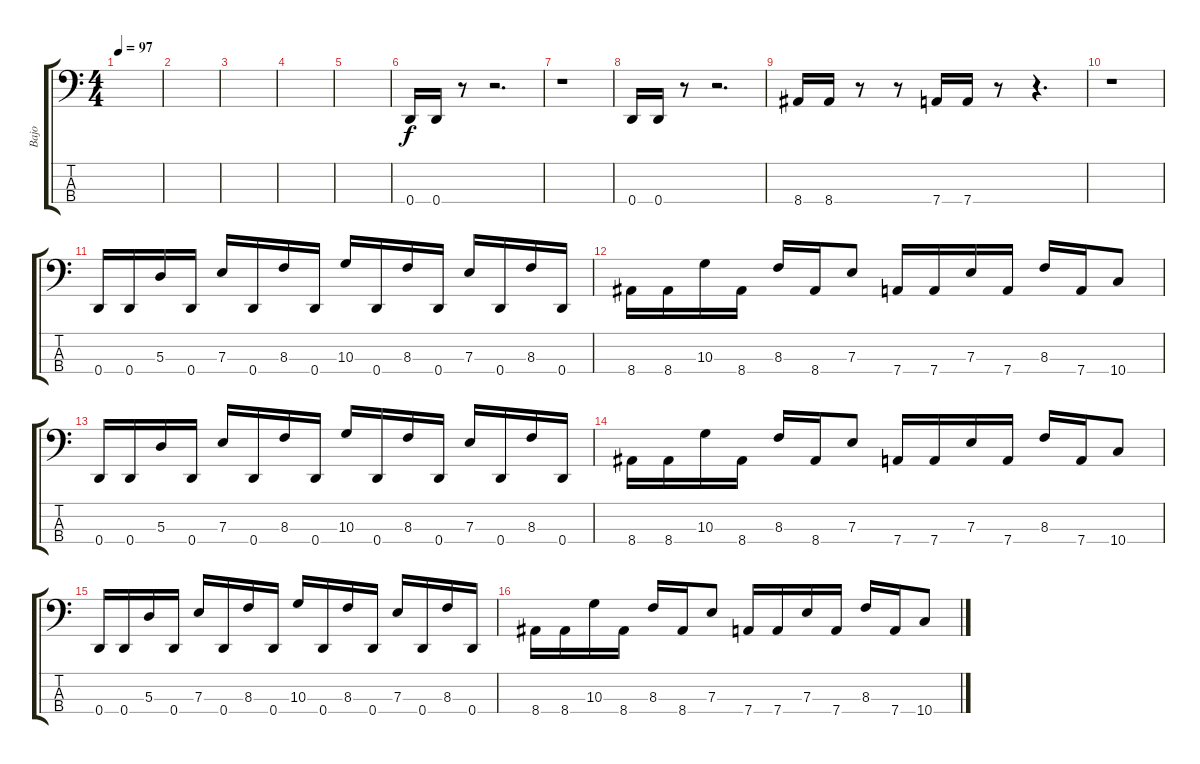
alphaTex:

\track ("Bajo" "Bajo") {instrument electricbasspick}
\staff {score tabs}
\tuning (G2 D2 A1 D1) {hide}
\ts (4 4)
\tempo 97
\clef f4
\ks c
|
|
|
|
|
0.4.16 0.4.16 r.8 r.2{d} |
r.1 |
0.4.16 0.4.16 r.8 r.2{d} |
8.4.16 8.4.16 r.8 r.8 7.4.16 7.4.16 r.8 r.4{d} |
r.1 |
0.4.16 0.4.16 5.3.16 0.4.16 7.3.16 0.4.16 8.3.16 0.4.16 10.3.16 0.4.16 8.3.16 0.4.16 7.3.16 0.4.16 8.3.16 0.4.16 |
8.4.16 8.4.16 10.3.16 8.4.16 8.3.16 8.4.16 7.3.8 7.4.16 7.4.16 7.3.16 7.4.16 8.3.16 7.4.16 10.4.8 |
0.4.16 0.4.16 5.3.16 0.4.16 7.3.16 0.4.16 8.3.16 0.4.16 10.3.16 0.4.16 8.3.16 0.4.16 7.3.16 0.4.16 8.3.16 0.4.16 |
8.4.16 8.4.16 10.3.16 8.4.16 8.3.16 8.4.16 7.3.8 7.4.16 7.4.16 7.3.16 7.4.16 8.3.16 7.4.16 10.4.8 |
0.4.16 0.4.16 5.3.16 0.4.16 7.3.16 0.4.16 8.3.16 0.4.16 10.3.16 0.4.16 8.3.16 0.4.16 7.3.16 0.4.16 8.3.16 0.4.16 |
8.4.16 8.4.16 10.3.16 8.4.16 8.3.16 8.4.16 7.3.8 7.4.16 7.4.16 7.3.16 7.4.16 8.3.16 7.4.16 10.4.8
